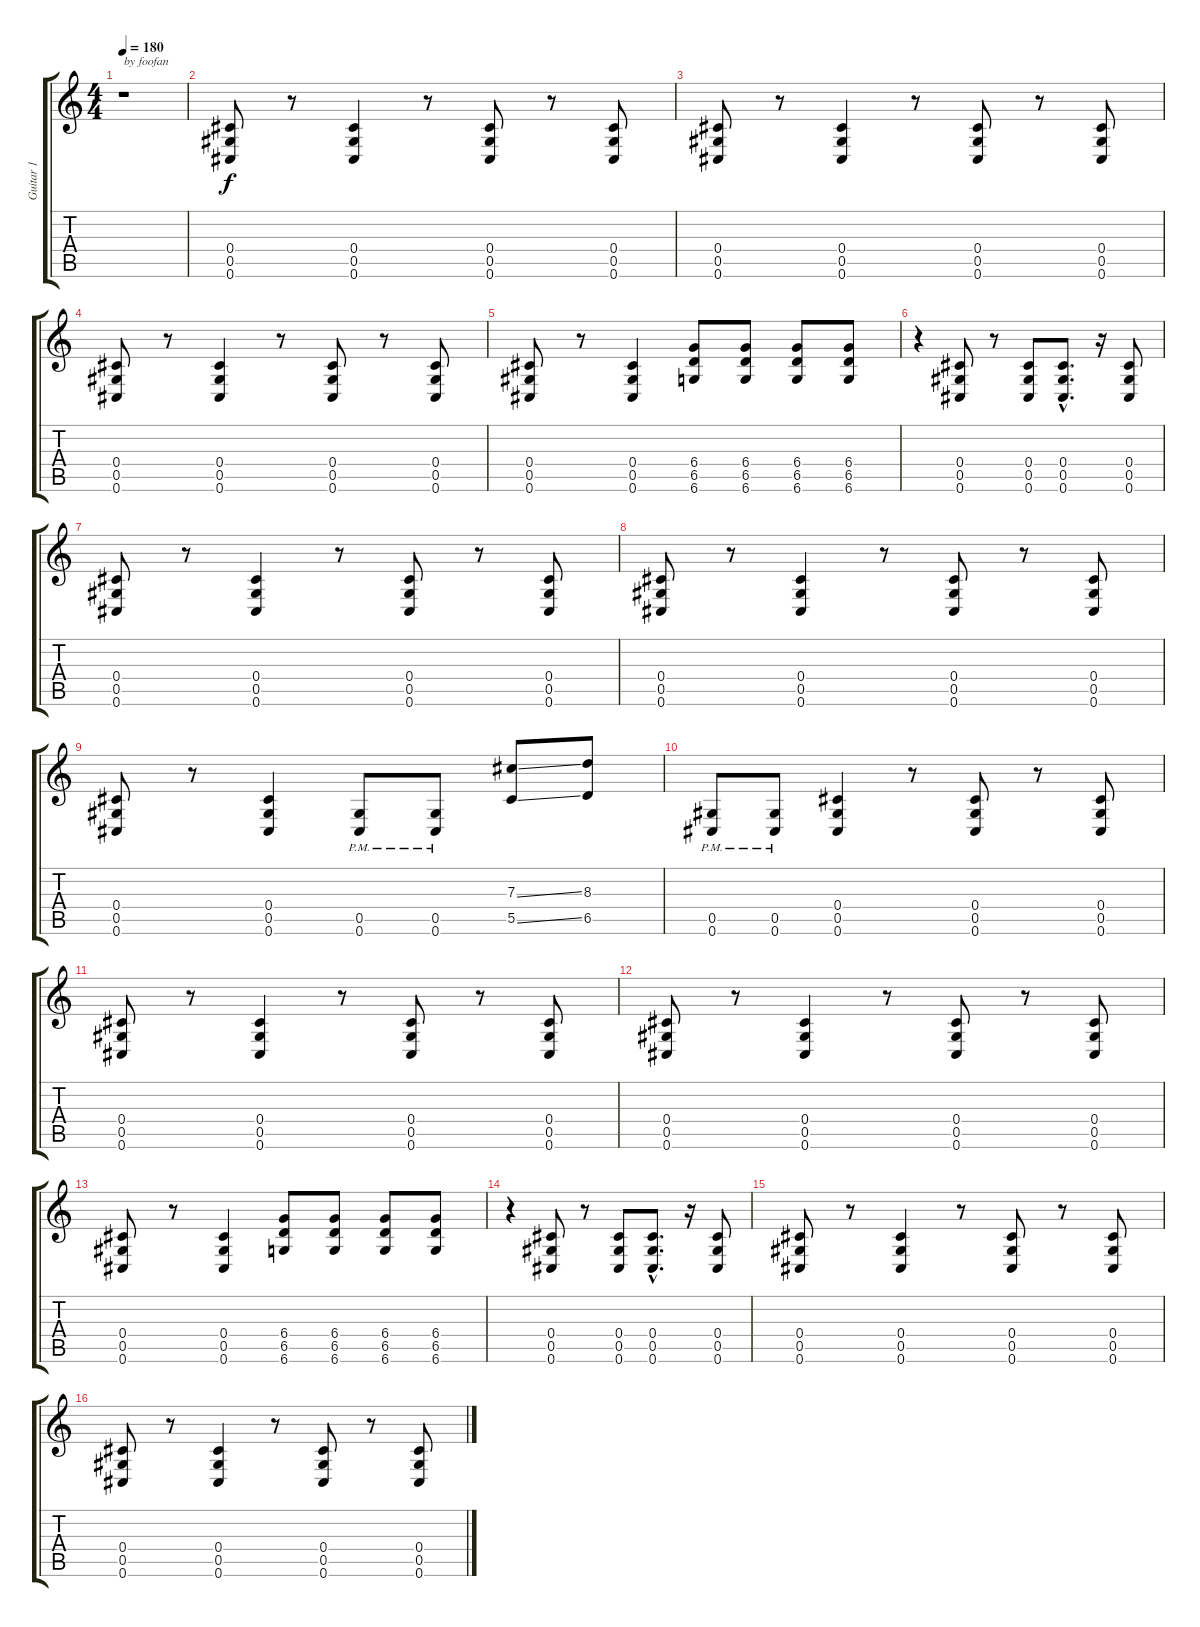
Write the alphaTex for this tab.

\track ("Guitar 1" "Guitar 1") {instrument distortionguitar}
\staff {score tabs}
\tuning (Eb4 Bb3 Gb3 Db3 Ab2 Db2) {hide}
\ts (4 4)
\tempo 180
\clef g2
\ks c
r.1{txt "by foofan" dy f instrument distortionguitar} |
(0.4 0.5 0.6).8 r.8 (0.4 0.5 0.6).4 r.8 (0.4 0.5 0.6).8 r.8 (0.4 0.5 0.6).8 |
(0.4 0.5 0.6).8 r.8 (0.4 0.5 0.6).4 r.8 (0.4 0.5 0.6).8 r.8 (0.4 0.5 0.6).8 |
(0.4 0.5 0.6).8 r.8 (0.4 0.5 0.6).4 r.8 (0.4 0.5 0.6).8 r.8 (0.4 0.5 0.6).8 |
(0.4 0.5 0.6).8 r.8 (0.4 0.5 0.6).4 (6.4 6.5 6.6).8 (6.4 6.5 6.6).8 (6.4 6.5 6.6).8 (6.4 6.5 6.6).8 |
r.4 (0.4 0.5 0.6).8 r.8 (0.4 0.5 0.6).8 (0.4{hac} 0.5{hac} 0.6{hac}).8{d} r.16 (0.4 0.5 0.6).8 |
(0.4 0.5 0.6).8 r.8 (0.4 0.5 0.6).4 r.8 (0.4 0.5 0.6).8 r.8 (0.4 0.5 0.6).8 |
(0.4 0.5 0.6).8 r.8 (0.4 0.5 0.6).4 r.8 (0.4 0.5 0.6).8 r.8 (0.4 0.5 0.6).8 |
(0.4 0.5 0.6).8 r.8 (0.4 0.5 0.6).4 (0.5{pm} 0.6{pm}).8 (0.5{pm} 0.6{pm}).8 (7.3{ss} 5.5{ss}).8 (8.3 6.5).8 |
(0.5{pm} 0.6{pm}).8 (0.5{pm} 0.6{pm}).8 (0.4 0.5 0.6).4 r.8 (0.4 0.5 0.6).8 r.8 (0.4 0.5 0.6).8 |
(0.4 0.5 0.6).8 r.8 (0.4 0.5 0.6).4 r.8 (0.4 0.5 0.6).8 r.8 (0.4 0.5 0.6).8 |
(0.4 0.5 0.6).8 r.8 (0.4 0.5 0.6).4 r.8 (0.4 0.5 0.6).8 r.8 (0.4 0.5 0.6).8 |
(0.4 0.5 0.6).8 r.8 (0.4 0.5 0.6).4 (6.4 6.5 6.6).8 (6.4 6.5 6.6).8 (6.4 6.5 6.6).8 (6.4 6.5 6.6).8 |
r.4 (0.4 0.5 0.6).8 r.8 (0.4 0.5 0.6).8 (0.4{hac} 0.5{hac} 0.6{hac}).8{d} r.16 (0.4 0.5 0.6).8 |
(0.4 0.5 0.6).8 r.8 (0.4 0.5 0.6).4 r.8 (0.4 0.5 0.6).8 r.8 (0.4 0.5 0.6).8 |
(0.4 0.5 0.6).8 r.8 (0.4 0.5 0.6).4 r.8 (0.4 0.5 0.6).8 r.8 (0.4 0.5 0.6).8
